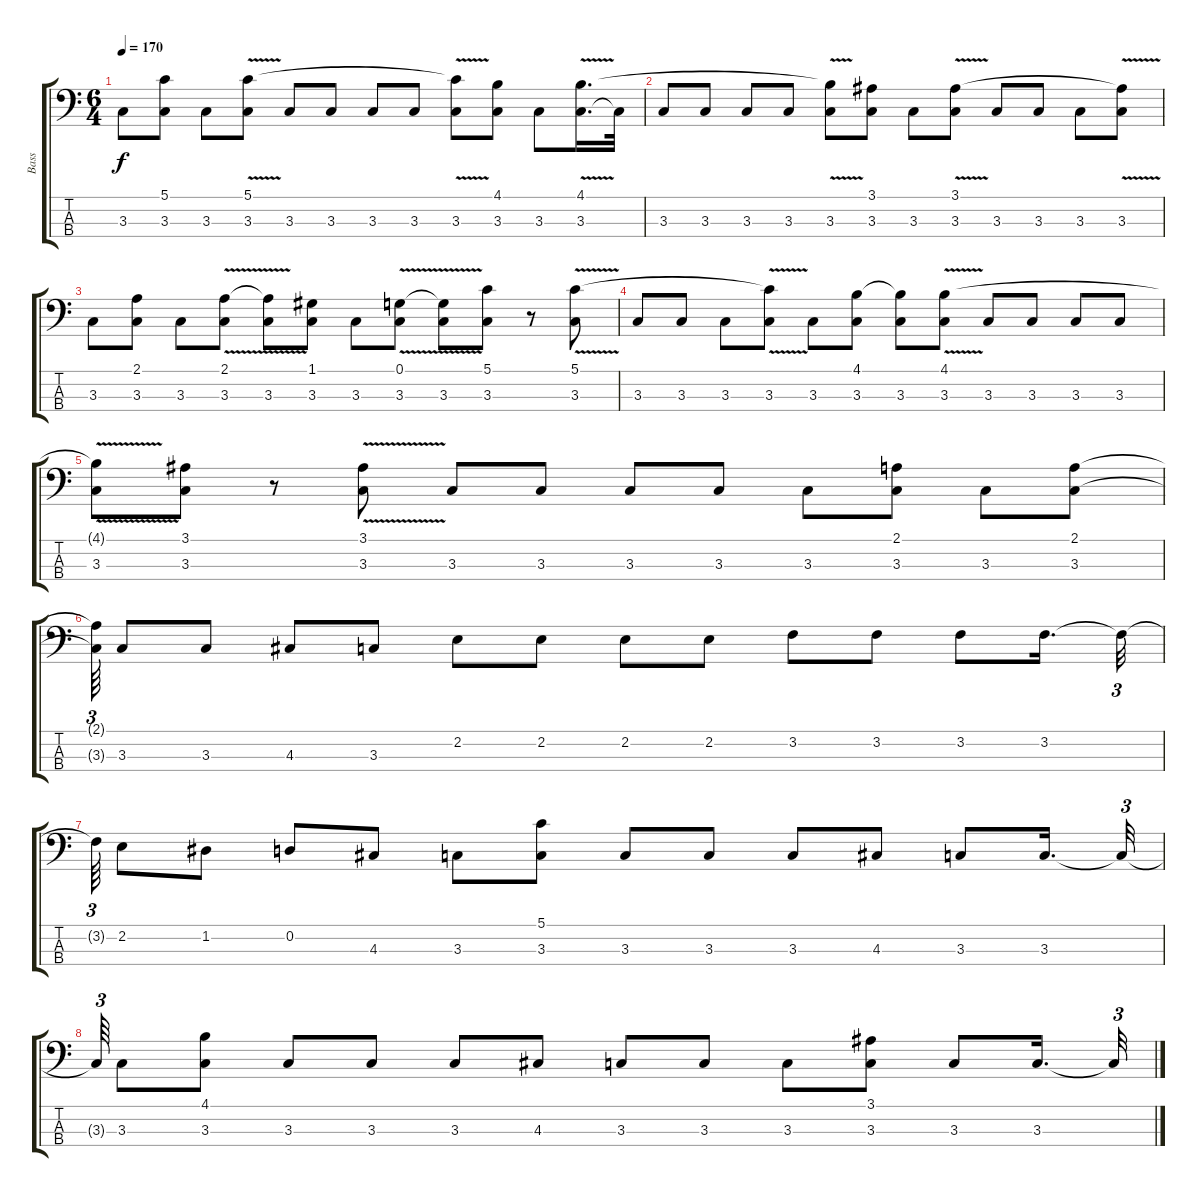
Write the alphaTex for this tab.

\track ("Bass" "Bass") {instrument electricbassfinger}
\staff {score tabs}
\tuning (G2 D2 A1 E1) {hide}
\ts (6 4)
\tempo 170
\clef f4
\ks c
3.3.8{dy f} (5.1 3.3).8 3.3.8 (5.1{v} 3.3).8 3.3.8 3.3.8 3.3.8 3.3.8 (5.1{t} 3.3).8 (4.1 3.3).8 3.3.8 (4.1{v} 3.3).16{d} 3.3{t}.32 |
3.3.8 3.3.8 3.3.8 3.3.8 (4.1{t} 3.3).8 (3.1 3.3).8 3.3.8 (3.1{v} 3.3).8 3.3.8 3.3.8 3.3.8 (3.1{t} 3.3).8 |
3.3.8 (2.1 3.3).8 3.3.8 (2.1{v} 3.3).8 (2.1{t} 3.3).8 (1.1 3.3).8 3.3.8 (0.1{v} 3.3).8 (0.1{t} 3.3).8 (5.1 3.3).8 r.8 (5.1{v} 3.3).8 |
3.3.8 3.3.8 3.3.8 (5.1{t} 3.3).8 3.3.8 (4.1 3.3).8 (4.1{t} 3.3).8 (4.1{v} 3.3).8 3.3.8 3.3.8 3.3.8 3.3.8 |
(4.1{t} 3.3).8 (3.1 3.3).8 r.8 (3.1{v} 3.3).8 3.3.8 3.3.8 3.3.8 3.3.8 3.3.8 (2.1 3.3).8 3.3.8 (2.1 3.3).8 |
(2.1{t} 3.3{t}).64{tu (3 2)} 3.3.8 3.3.8 4.3.8 3.3.8 2.2.8 2.2.8 2.2.8 2.2.8 3.2.8 3.2.8 3.2.8 3.2.16{d} 3.2{t}.32{tu (3 2)} |
3.2{t}.64{tu (3 2)} 2.2.8 1.2.8 0.2.8 4.3.8 3.3.8 (5.1 3.3).8 3.3.8 3.3.8 3.3.8 4.3.8 3.3.8 3.3.16{d} 3.3{t}.32{tu (3 2)} |
3.3{t}.64{tu (3 2)} 3.3.8 (4.1 3.3).8 3.3.8 3.3.8 3.3.8 4.3.8 3.3.8 3.3.8 3.3.8 (3.1 3.3).8 3.3.8 3.3.16{d} 3.3{t}.32{tu (3 2)}
